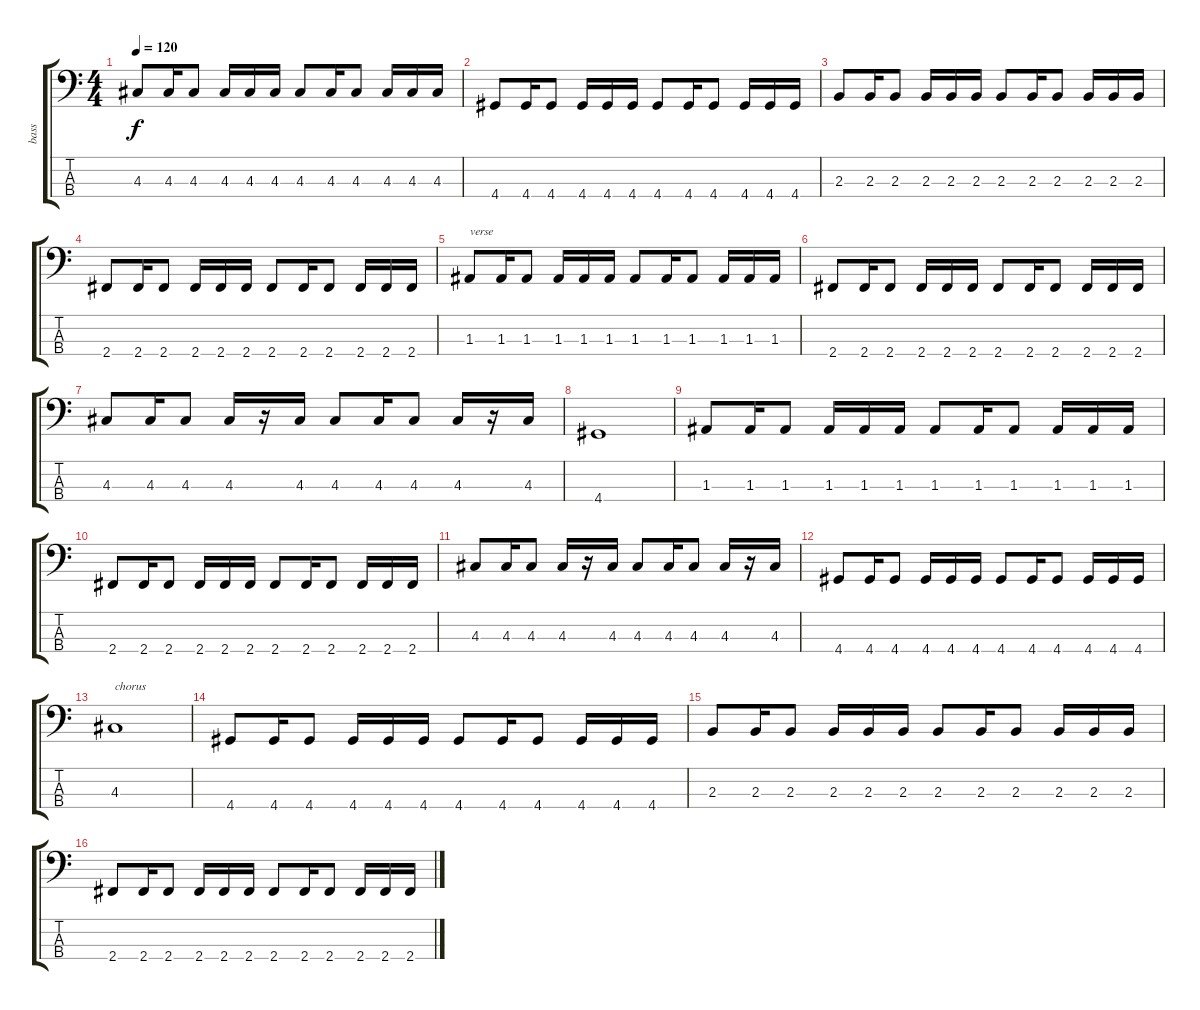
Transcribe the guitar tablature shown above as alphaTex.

\track ("bass" "bass") {instrument electricbasspick}
\staff {score tabs}
\tuning (G2 D2 A1 E1) {hide}
\ts (4 4)
\tempo 120
\clef f4
\ks c
4.3.8{dy f} 4.3.16 4.3.8 4.3.16 4.3.16 4.3.16 4.3.8 4.3.16 4.3.8 4.3.16 4.3.16 4.3.16 |
4.4.8 4.4.16 4.4.8 4.4.16 4.4.16 4.4.16 4.4.8 4.4.16 4.4.8 4.4.16 4.4.16 4.4.16 |
2.3.8 2.3.16 2.3.8 2.3.16 2.3.16 2.3.16 2.3.8 2.3.16 2.3.8 2.3.16 2.3.16 2.3.16 |
2.4.8 2.4.16 2.4.8 2.4.16 2.4.16 2.4.16 2.4.8 2.4.16 2.4.8 2.4.16 2.4.16 2.4.16 |
1.3.8{txt "verse"} 1.3.16 1.3.8 1.3.16 1.3.16 1.3.16 1.3.8 1.3.16 1.3.8 1.3.16 1.3.16 1.3.16 |
2.4.8 2.4.16 2.4.8 2.4.16 2.4.16 2.4.16 2.4.8 2.4.16 2.4.8 2.4.16 2.4.16 2.4.16 |
4.3.8 4.3.16 4.3.8 4.3.16 r.16 4.3.16 4.3.8 4.3.16 4.3.8 4.3.16 r.16 4.3.16 |
4.4.1 |
1.3.8 1.3.16 1.3.8 1.3.16 1.3.16 1.3.16 1.3.8 1.3.16 1.3.8 1.3.16 1.3.16 1.3.16 |
2.4.8 2.4.16 2.4.8 2.4.16 2.4.16 2.4.16 2.4.8 2.4.16 2.4.8 2.4.16 2.4.16 2.4.16 |
4.3.8 4.3.16 4.3.8 4.3.16 r.16 4.3.16 4.3.8 4.3.16 4.3.8 4.3.16 r.16 4.3.16 |
4.4.8 4.4.16 4.4.8 4.4.16 4.4.16 4.4.16 4.4.8 4.4.16 4.4.8 4.4.16 4.4.16 4.4.16 |
4.3.1{txt "chorus"} |
4.4.8 4.4.16 4.4.8 4.4.16 4.4.16 4.4.16 4.4.8 4.4.16 4.4.8 4.4.16 4.4.16 4.4.16 |
2.3.8 2.3.16 2.3.8 2.3.16 2.3.16 2.3.16 2.3.8 2.3.16 2.3.8 2.3.16 2.3.16 2.3.16 |
2.4.8 2.4.16 2.4.8 2.4.16 2.4.16 2.4.16 2.4.8 2.4.16 2.4.8 2.4.16 2.4.16 2.4.16
